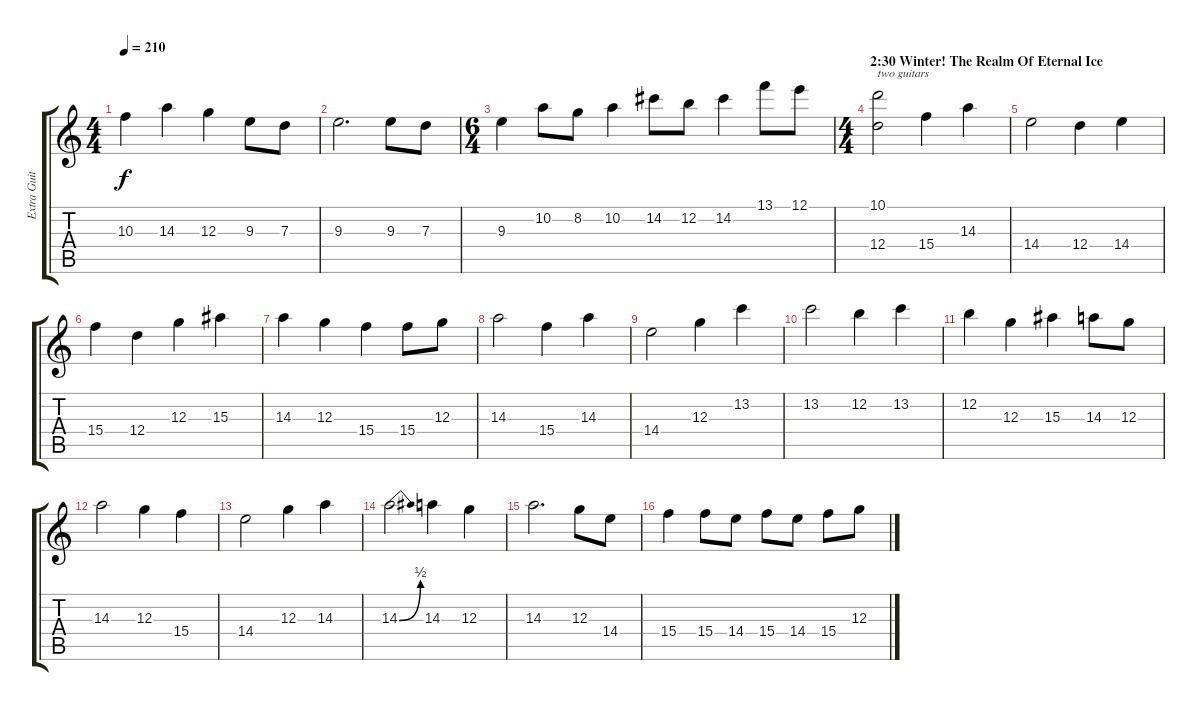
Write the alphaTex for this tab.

\track ("Extra Guitar 1" "Extra Guit") {instrument distortionguitar}
\staff {score tabs}
\tuning (E4 B3 G3 D3 A2 E2) {hide}
\ts (4 4)
\tempo 210
\clef g2
\ks c
10.3.4{dy f} 14.3.4 12.3.4 9.3.8 7.3.8 |
9.3.2{d} 9.3.8 7.3.8 |
\ts (6 4)
9.3.4 10.2.8 8.2.8 10.2.4 14.2.8 12.2.8 14.2.4 13.1.8 12.1.8 |
\ts (4 4)
\section ("" "2:30 Winter! The Realm Of Eternal Ice")
(10.1 12.4).2{txt "two guitars"} 15.4.4 14.3.4 |
14.4.2 12.4.4 14.4.4 |
15.4.4 12.4.4 12.3.4 15.3.4 |
14.3.4 12.3.4 15.4.4 15.4.8 12.3.8 |
14.3.2 15.4.4 14.3.4 |
14.4.2 12.3.4 13.2.4 |
13.2.2 12.2.4 13.2.4 |
12.2.4 12.3.4 15.3.4 14.3.8 12.3.8 |
14.3.2 12.3.4 15.4.4 |
14.4.2 12.3.4 14.3.4 |
14.3{be (bend 0 0 60 2)}.2 14.3.4 12.3.4 |
14.3.2{d} 12.3.8 14.4.8 |
15.4.4 15.4.8 14.4.8 15.4.8 14.4.8 15.4.8 12.3.8
